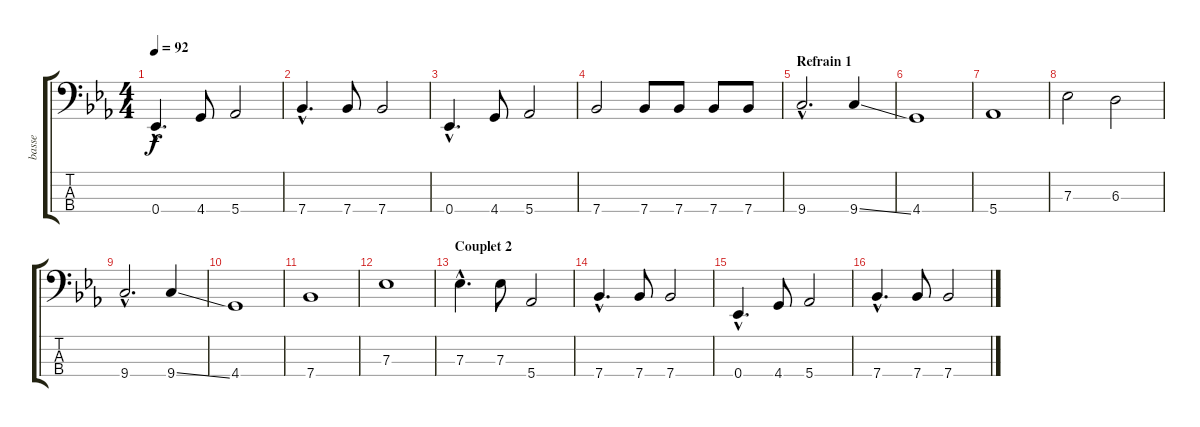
\track ("basse" "basse") {instrument electricbassfinger}
\staff {score tabs}
\tuning (Gb2 Db2 Ab1 Eb1) {hide}
\ts (4 4)
\tempo 92
\clef f4
\ks eb
0.4{hac}.4{d dy f} 4.4.8 5.4.2 |
7.4{hac}.4{d} 7.4.8 7.4.2 |
0.4{hac}.4{d} 4.4.8 5.4.2 |
7.4.2 7.4.8 7.4.8 7.4.8 7.4.8 |
\section ("" "Refrain 1")
9.4{hac}.2{d} 9.4{ss}.4 |
4.4.1 |
5.4.1 |
7.3.2 6.3.2 |
9.4{hac}.2{d} 9.4{ss}.4 |
4.4.1 |
7.4.1 |
7.3.1 |
\section ("" "Couplet 2")
7.3{hac}.4{d} 7.3.8 5.4.2 |
7.4{hac}.4{d} 7.4.8 7.4.2 |
0.4{hac}.4{d} 4.4.8 5.4.2 |
7.4{hac}.4{d} 7.4.8 7.4.2
